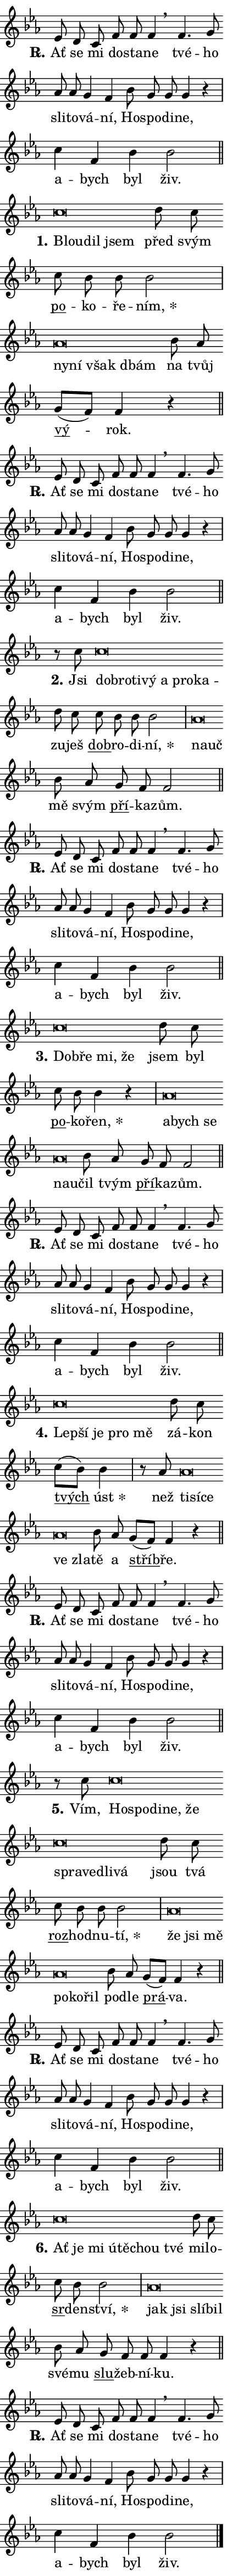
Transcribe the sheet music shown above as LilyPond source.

\version "2.24.0"
\header { tagline = "" }
\paper {
  indent = 0\cm
  top-margin = 0\cm
  right-margin = 0.13\cm % to fit lyric hyphens
  bottom-margin = 0\cm
  left-margin = 0\cm
  paper-width = 7\cm
  page-breaking = #ly:one-page-breaking
  system-system-spacing.basic-distance = #11
  score-system-spacing.basic-distance = #11
  ragged-last = ##f
}


%% Author: Thomas Morley
%% https://lists.gnu.org/archive/html/lilypond-user/2020-05/msg00002.html
#(define (line-position grob)
"Returns position of @var[grob} in current system:
   @code{'start}, if at first time-step
   @code{'end}, if at last time-step
   @code{'middle} otherwise
"
  (let* ((col (ly:item-get-column grob))
         (ln (ly:grob-object col 'left-neighbor))
         (rn (ly:grob-object col 'right-neighbor))
         (col-to-check-left (if (ly:grob? ln) ln col))
         (col-to-check-right (if (ly:grob? rn) rn col))
         (break-dir-left
           (and
             (ly:grob-property col-to-check-left 'non-musical #f)
             (ly:item-break-dir col-to-check-left)))
         (break-dir-right
           (and
             (ly:grob-property col-to-check-right 'non-musical #f)
             (ly:item-break-dir col-to-check-right))))
        (cond ((eqv? 1 break-dir-left) 'start)
              ((eqv? -1 break-dir-right) 'end)
              (else 'middle))))

#(define (tranparent-at-line-position vctor)
  (lambda (grob)
  "Relying on @code{line-position} select the relevant enry from @var{vctor}.
Used to determine transparency,"
    (case (line-position grob)
      ((end) (not (vector-ref vctor 0)))
      ((middle) (not (vector-ref vctor 1)))
      ((start) (not (vector-ref vctor 2))))))

noteHeadBreakVisibility =
#(define-music-function (break-visibility)(vector?)
"Makes @code{NoteHead}s transparent relying on @var{break-visibility}"
#{
  \override NoteHead.transparent =
    #(tranparent-at-line-position break-visibility)
#})

#(define delete-ledgers-for-transparent-note-heads
  (lambda (grob)
    "Reads whether a @code{NoteHead} is transparent.
If so this @code{NoteHead} is removed from @code{'note-heads} from
@var{grob}, which is supposed to be @code{LedgerLineSpanner}.
As a result ledgers are not printed for this @code{NoteHead}"
    (let* ((nhds-array (ly:grob-object grob 'note-heads))
           (nhds-list
             (if (ly:grob-array? nhds-array)
                 (ly:grob-array->list nhds-array)
                 '()))
           ;; Relies on the transparent-property being done before
           ;; Staff.LedgerLineSpanner.after-line-breaking is executed.
           ;; This is fragile ...
           (to-keep
             (remove
               (lambda (nhd)
                 (ly:grob-property nhd 'transparent #f))
               nhds-list)))
      ;; TODO find a better method to iterate over grob-arrays, similiar
      ;; to filter/remove etc for lists
      ;; For now rebuilt from scratch
      (set! (ly:grob-object grob 'note-heads)  '())
      (for-each
        (lambda (nhd)
          (ly:pointer-group-interface::add-grob grob 'note-heads nhd))
        to-keep))))

squashNotes = {
  \override NoteHead.X-extent = #'(-0.2 . 0.2)
  \override NoteHead.Y-extent = #'(-0.75 . 0)
  \override NoteHead.stencil =
    #(lambda (grob)
       (let ((pos (ly:grob-property grob 'staff-position)))
         (begin
           (if (< pos -7) (display "ERROR: Lower brevis then expected\n") (display ""))
           (if (<= pos -6) ly:text-interface::print ly:note-head::print))))
}
unSquashNotes = {
  \revert NoteHead.X-extent
  \revert NoteHead.Y-extent
  \revert NoteHead.stencil
}

hideNotes = \noteHeadBreakVisibility #begin-of-line-visible
unHideNotes = \noteHeadBreakVisibility #all-visible

% work-around for resetting accidentals
% https://lilypond.org/doc/v2.23/Documentation/notation/displaying-rhythms#unmetered-music
cadenzaMeasure = {
  \cadenzaOff
  \partial 1024 s1024
  \cadenzaOn
}

#(define-markup-command (accent layout props text) (markup?)
  "Underline accented syllable"
  (interpret-markup layout props
    #{\markup \override #'(offset . 4.3) \underline { #text }#}))

responsum = \markup \concat {
  "R" \hspace #-1.05 \path #0.1 #'((moveto 0 0.07) (lineto 0.9 0.8)) \hspace #0.05 "."
}

spaceSize = #0.6828661417322834 % exact space size for TeX Gyre Schola

\layout {
  \context {
    \Staff
    \remove "Time_signature_engraver"
    \override LedgerLineSpanner.after-line-breaking = #delete-ledgers-for-transparent-note-heads
  }
  \context {
    \Lyrics {
      \override LyricSpace.minimum-distance = \spaceSize
      \override LyricText.font-name = #"TeX Gyre Schola"
      \override LyricText.font-size = 1
      \override StanzaNumber.font-name = #"TeX Gyre Schola Bold"
      \override StanzaNumber.font-size = 1
    }
  }
  \context {
    \Score 
    \override NoteHead.text =
      #(lambda (grob) 
        (let ((pos (ly:grob-property grob 'staff-position)))
          #{\markup {
            \combine
              \halign #-0.55 \raise #(if (= pos -6) 0 0.5) \override #'(thickness . 2) \draw-line #'(3.2 . 0)
              \musicglyph "noteheads.sM1"
          }#}))
  }
}

% magnetic-lyrics.ily
%
%   written by
%     Jean Abou Samra <jean@abou-samra.fr>
%     Werner Lemberg <wl@gnu.org>
%
%   adapted by
%     Jiri Hon <jiri.hon@gmail.com>
%
% Version 2022-Apr-15

% https://www.mail-archive.com/lilypond-user@gnu.org/msg149350.html

#(define (Left_hyphen_pointer_engraver context)
   "Collect syllable-hyphen-syllable occurrences in lyrics and store
them in properties.  This engraver only looks to the left.  For
example, if the lyrics input is @code{foo -- bar}, it does the
following.

@itemize @bullet
@item
Set the @code{text} property of the @code{LyricHyphen} grob between
@q{foo} and @q{bar} to @code{foo}.

@item
Set the @code{left-hyphen} property of the @code{LyricText} grob with
text @q{foo} to the @code{LyricHyphen} grob between @q{foo} and
@q{bar}.
@end itemize

Use this auxiliary engraver in combination with the
@code{lyric-@/text::@/apply-@/magnetic-@/offset!} hook."
   (let ((hyphen #f)
         (text #f))
     (make-engraver
      (acknowledgers
       ((lyric-syllable-interface engraver grob source-engraver)
        (set! text grob)))
      (end-acknowledgers
       ((lyric-hyphen-interface engraver grob source-engraver)
        ;(when (not (grob::has-interface grob 'lyric-space-interface))
          (set! hyphen grob)));)
      ((stop-translation-timestep engraver)
       (when (and text hyphen)
         (ly:grob-set-object! text 'left-hyphen hyphen))
       (set! text #f)
       (set! hyphen #f)))))

#(define (lyric-text::apply-magnetic-offset! grob)
   "If the space between two syllables is less than the value in
property @code{LyricText@/.details@/.squash-threshold}, move the right
syllable to the left so that it gets concatenated with the left
syllable.

Use this function as a hook for
@code{LyricText@/.after-@/line-@/breaking} if the
@code{Left_@/hyphen_@/pointer_@/engraver} is active."
   (let ((hyphen (ly:grob-object grob 'left-hyphen #f)))
     (when hyphen
       (let ((left-text (ly:spanner-bound hyphen LEFT)))
         (when (grob::has-interface left-text 'lyric-syllable-interface)
           (let* ((common (ly:grob-common-refpoint grob left-text X))
                  (this-x-ext (ly:grob-extent grob common X))
                  (left-x-ext
                   (begin
                     ;; Trigger magnetism for left-text.
                     (ly:grob-property left-text 'after-line-breaking)
                     (ly:grob-extent left-text common X)))
                  ;; `delta` is the gap width between two syllables.
                  (delta (- (interval-start this-x-ext)
                            (interval-end left-x-ext)))
                  (details (ly:grob-property grob 'details))
                  (threshold (assoc-get 'squash-threshold details 0.2)))
             (when (< delta threshold)
               (let* (;; We have to manipulate the input text so that
                      ;; ligatures crossing syllable boundaries are not
                      ;; disabled.  For languages based on the Latin
                      ;; script this is essentially a beautification.
                      ;; However, for non-Western scripts it can be a
                      ;; necessity.
                      (lt (ly:grob-property left-text 'text))
                      (rt (ly:grob-property grob 'text))
                      (is-space (grob::has-interface hyphen 'lyric-space-interface))
                      (space (if is-space " " ""))
                      (extra-delta (if is-space spaceSize 0))
                      ;; Append new syllable.
                      (ltrt-space (if (and (string? lt) (string? rt))
                                (string-append lt space rt)
                                (make-concat-markup (list lt space rt))))
                      ;; Right-align `ltrt` to the right side.
                      (ltrt-space-markup (grob-interpret-markup
                               grob
                               (make-translate-markup
                                (cons (interval-length this-x-ext) 0)
                                (make-right-align-markup ltrt-space)))))
                 (begin
                   ;; Don't print `left-text`.
                   (ly:grob-set-property! left-text 'stencil #f)
                   ;; Set text and stencil (which holds all collected
                   ;; syllables so far) and shift it to the left.
                   (ly:grob-set-property! grob 'text ltrt-space)
                   (ly:grob-set-property! grob 'stencil ltrt-space-markup)
                   (ly:grob-translate-axis! grob (- (- delta extra-delta)) X))))))))))


#(define (lyric-hyphen::displace-bounds-first grob)
   ;; Make very sure this callback isn't triggered too early.
   (let ((left (ly:spanner-bound grob LEFT))
         (right (ly:spanner-bound grob RIGHT)))
     (ly:grob-property left 'after-line-breaking)
     (ly:grob-property right 'after-line-breaking)
     (ly:lyric-hyphen::print grob)))

squashThreshold = #0.4

\layout {
  \context {
    \Lyrics
    \consists #Left_hyphen_pointer_engraver
    \override LyricText.after-line-breaking =
      #lyric-text::apply-magnetic-offset!
    \override LyricHyphen.stencil = #lyric-hyphen::displace-bounds-first
    \override LyricText.details.squash-threshold = \squashThreshold
    \override LyricHyphen.minimum-distance = 0
    \override LyricHyphen.minimum-length = \squashThreshold
  }
}

squashText = \override LyricText.details.squash-threshold = 9999
unSquashText = \override LyricText.details.squash-threshold = \squashThreshold

leftText = \override LyricText.self-alignment-X = #LEFT
unLeftText = \revert LyricText.self-alignment-X

starOffset = #(lambda (grob) 
                (let ((x_offset (ly:self-alignment-interface::aligned-on-x-parent grob)))
                  (if (= x_offset 0) 0 (+ x_offset 1.2))))

star = #(define-music-function (syllable)(string?)
"Append star separator at the end of a syllable"
#{
  \once \override LyricText.X-offset = #starOffset
  \lyricmode { \markup {
    #syllable
    \override #'((font-name . "TeX Gyre Schola Bold")) \hspace #0.2 \lower #0.65 \larger "*"
  } }
#})

starAccent = #(define-music-function (syllable)(string?)
"Append star separator at the end of a syllable and make accent"
#{
  \once \override LyricText.X-offset = #starOffset
  \lyricmode { \markup {
    \accent #syllable
    \override #'((font-name . "TeX Gyre Schola Bold")) \hspace #0.2 \lower #0.65 \larger "*"
  } }
#})

breath = #(define-music-function (syllable)(string?)
"Append breathing indicator at the end of a syllable"
#{
  \lyricmode { \markup { #syllable "+" } }
#})

optionalBreath = #(define-music-function (syllable)(string?)
"Append optional breathing indicator at the end of a syllable"
#{
  \lyricmode { \markup { #syllable "(+)" } }
#})


\score {
    <<
        \new Voice = "melody" { \cadenzaOn \key es \major \relative { es'8 d c f f f4 \breathe \bar "" f4. g8 \bar "" as as \bar "" g4 f \bar "" bes8 g g g4 r \cadenzaMeasure \bar "|" c f, bes bes2 \cadenzaMeasure \bar "||" \break } }
        \new Lyrics \lyricsto "melody" { \lyricmode { \set stanza = \responsum
Ať se mi do -- sta -- ne tvé -- ho sli -- to -- vá -- ní, Ho -- spo -- di -- ne, a -- bych byl živ. } }
    >>
    \layout {}
}

\score {
    <<
        \new Voice = "melody" { \cadenzaOn \key es \major \relative { \squashNotes c''\breve*1/16 \hideNotes \breve*1/16 \breve*1/16 \bar "" \unHideNotes \unSquashNotes d8 c \bar "" c bes bes bes2 \cadenzaMeasure \bar "|" \squashNotes as\breve*1/16 \hideNotes \breve*1/16 \bar "" \breve*1/16 \breve*1/16 \bar "" \unHideNotes \unSquashNotes bes8 as \bar "" g[( f)] f4 r \cadenzaMeasure \bar "||" \break } }
        \new Lyrics \lyricsto "melody" { \lyricmode { \set stanza = "1."
\leftText Blou -- \squashText dil jsem \unLeftText \unSquashText před svým \markup \accent po -- ko -- ře -- \star ním, \leftText ny -- \squashText ní však dbám \unLeftText \unSquashText na tvůj \markup \accent vý -- rok. } }
    >>
    \layout {}
}

\score {
    <<
        \new Voice = "melody" { \cadenzaOn \key es \major \relative { es'8 d c f f f4 \breathe \bar "" f4. g8 \bar "" as as \bar "" g4 f \bar "" bes8 g g g4 r \cadenzaMeasure \bar "|" c f, bes bes2 \cadenzaMeasure \bar "||" \break } }
        \new Lyrics \lyricsto "melody" { \lyricmode { \set stanza = \responsum
Ať se mi do -- sta -- ne tvé -- ho sli -- to -- vá -- ní, Ho -- spo -- di -- ne, a -- bych byl živ. } }
    >>
    \layout {}
}

\score {
    <<
        \new Voice = "melody" { \cadenzaOn \key es \major \relative { r8 c''8 \squashNotes c\breve*1/16 \hideNotes \breve*1/16 \bar "" \breve*1/16 \bar "" \breve*1/16 \bar "" \breve*1/16 \bar "" \breve*1/16 \breve*1/16 \bar "" \unHideNotes \unSquashNotes d8 c \bar "" c bes bes bes2 \cadenzaMeasure \bar "|" \squashNotes as\breve*1/16 \hideNotes \breve*1/16 \bar "" \unHideNotes \unSquashNotes bes8 as \bar "" g f f2 \cadenzaMeasure \bar "||" \break } }
        \new Lyrics \lyricsto "melody" { \lyricmode { \set stanza = "2."
Jsi \leftText dob -- \squashText ro -- ti -- vý a pro -- ka -- \unLeftText \unSquashText zu -- ješ \markup \accent dob -- ro -- di -- \star ní, \leftText na -- \squashText uč \unLeftText \unSquashText mě svým \markup \accent pří -- ka -- zům. } }
    >>
    \layout {}
}

\score {
    <<
        \new Voice = "melody" { \cadenzaOn \key es \major \relative { es'8 d c f f f4 \breathe \bar "" f4. g8 \bar "" as as \bar "" g4 f \bar "" bes8 g g g4 r \cadenzaMeasure \bar "|" c f, bes bes2 \cadenzaMeasure \bar "||" \break } }
        \new Lyrics \lyricsto "melody" { \lyricmode { \set stanza = \responsum
Ať se mi do -- sta -- ne tvé -- ho sli -- to -- vá -- ní, Ho -- spo -- di -- ne, a -- bych byl živ. } }
    >>
    \layout {}
}

\score {
    <<
        \new Voice = "melody" { \cadenzaOn \key es \major \relative { \squashNotes c''\breve*1/16 \hideNotes \breve*1/16 \bar "" \breve*1/16 \breve*1/16 \bar "" \unHideNotes \unSquashNotes d8 c \bar "" c bes bes4 r \cadenzaMeasure \bar "|" \squashNotes as\breve*1/16 \hideNotes \breve*1/16 \bar "" \breve*1/16 \bar "" \breve*1/16 \breve*1/16 \bar "" \unHideNotes \unSquashNotes bes8 as \bar "" g f f2 \cadenzaMeasure \bar "||" \break } }
        \new Lyrics \lyricsto "melody" { \lyricmode { \set stanza = "3."
\leftText Dob -- \squashText ře mi, že \unLeftText \unSquashText jsem byl \markup \accent po -- ko -- \star řen, \leftText a -- \squashText bych se na -- u -- \unLeftText \unSquashText čil tvým \markup \accent pří -- ka -- zům. } }
    >>
    \layout {}
}

\score {
    <<
        \new Voice = "melody" { \cadenzaOn \key es \major \relative { es'8 d c f f f4 \breathe \bar "" f4. g8 \bar "" as as \bar "" g4 f \bar "" bes8 g g g4 r \cadenzaMeasure \bar "|" c f, bes bes2 \cadenzaMeasure \bar "||" \break } }
        \new Lyrics \lyricsto "melody" { \lyricmode { \set stanza = \responsum
Ať se mi do -- sta -- ne tvé -- ho sli -- to -- vá -- ní, Ho -- spo -- di -- ne, a -- bych byl živ. } }
    >>
    \layout {}
}

\score {
    <<
        \new Voice = "melody" { \cadenzaOn \key es \major \relative { \squashNotes c''\breve*1/16 \hideNotes \breve*1/16 \bar "" \breve*1/16 \bar "" \breve*1/16 \breve*1/16 \bar "" \unHideNotes \unSquashNotes d8 c \bar "" c[( bes)] bes4 \cadenzaMeasure \bar "|" r8 as8 \squashNotes as\breve*1/16 \hideNotes \breve*1/16 \bar "" \breve*1/16 \bar "" \breve*1/16 \breve*1/16 \bar "" \unHideNotes \unSquashNotes bes8 as \bar "" g[( f)] f4 r \cadenzaMeasure \bar "||" \break } }
        \new Lyrics \lyricsto "melody" { \lyricmode { \set stanza = "4."
\leftText Lep -- \squashText ší je pro mě \unLeftText \unSquashText zá -- kon \markup \accent tvých \star úst než \leftText ti -- \squashText sí -- ce ve zla -- \unLeftText \unSquashText tě a \markup \accent stříb -- ře. } }
    >>
    \layout {}
}

\score {
    <<
        \new Voice = "melody" { \cadenzaOn \key es \major \relative { es'8 d c f f f4 \breathe \bar "" f4. g8 \bar "" as as \bar "" g4 f \bar "" bes8 g g g4 r \cadenzaMeasure \bar "|" c f, bes bes2 \cadenzaMeasure \bar "||" \break } }
        \new Lyrics \lyricsto "melody" { \lyricmode { \set stanza = \responsum
Ať se mi do -- sta -- ne tvé -- ho sli -- to -- vá -- ní, Ho -- spo -- di -- ne, a -- bych byl živ. } }
    >>
    \layout {}
}

\score {
    <<
        \new Voice = "melody" { \cadenzaOn \key es \major \relative { r8 c''8 \squashNotes c\breve*1/16 \hideNotes \breve*1/16 \bar "" \breve*1/16 \bar "" \breve*1/16 \bar "" \breve*1/16 \bar "" \breve*1/16 \bar "" \breve*1/16 \bar "" \breve*1/16 \breve*1/16 \bar "" \unHideNotes \unSquashNotes d8 c \bar "" c bes bes bes2 \cadenzaMeasure \bar "|" \squashNotes as\breve*1/16 \hideNotes \breve*1/16 \bar "" \breve*1/16 \bar "" \breve*1/16 \bar "" \breve*1/16 \breve*1/16 \bar "" \unHideNotes \unSquashNotes bes8 as \bar "" g[( f)] f4 r \cadenzaMeasure \bar "||" \break } }
        \new Lyrics \lyricsto "melody" { \lyricmode { \set stanza = "5."
Vím, \leftText Ho -- \squashText spo -- di -- ne, že spra -- ve -- dli -- vá \unLeftText \unSquashText jsou tvá \markup \accent roz -- hod -- nu -- \star tí, \leftText že \squashText jsi mě po -- ko -- řil \unLeftText \unSquashText po -- dle \markup \accent prá -- va. } }
    >>
    \layout {}
}

\score {
    <<
        \new Voice = "melody" { \cadenzaOn \key es \major \relative { es'8 d c f f f4 \breathe \bar "" f4. g8 \bar "" as as \bar "" g4 f \bar "" bes8 g g g4 r \cadenzaMeasure \bar "|" c f, bes bes2 \cadenzaMeasure \bar "||" \break } }
        \new Lyrics \lyricsto "melody" { \lyricmode { \set stanza = \responsum
Ať se mi do -- sta -- ne tvé -- ho sli -- to -- vá -- ní, Ho -- spo -- di -- ne, a -- bych byl živ. } }
    >>
    \layout {}
}

\score {
    <<
        \new Voice = "melody" { \cadenzaOn \key es \major \relative { \squashNotes c''\breve*1/16 \hideNotes \breve*1/16 \bar "" \breve*1/16 \bar "" \breve*1/16 \bar "" \breve*1/16 \bar "" \breve*1/16 \breve*1/16 \bar "" \unHideNotes \unSquashNotes d8 c \bar "" c bes bes2 \cadenzaMeasure \bar "|" \squashNotes as\breve*1/16 \hideNotes \breve*1/16 \bar "" \breve*1/16 \breve*1/16 \bar "" \unHideNotes \unSquashNotes bes8 as \bar "" g f f f4 r \cadenzaMeasure \bar "||" \break } }
        \new Lyrics \lyricsto "melody" { \lyricmode { \set stanza = "6."
\leftText Ať \squashText je mi ú -- tě -- chou tvé \unLeftText \unSquashText mi -- lo -- \markup \accent sr -- den -- \star ství, \leftText jak \squashText jsi slí -- bil \unLeftText \unSquashText své -- mu \markup \accent slu -- žeb -- ní -- ku. } }
    >>
    \layout {}
}

\score {
    <<
        \new Voice = "melody" { \cadenzaOn \key es \major \relative { es'8 d c f f f4 \breathe \bar "" f4. g8 \bar "" as as \bar "" g4 f \bar "" bes8 g g g4 r \cadenzaMeasure \bar "|" c f, bes bes2 \cadenzaMeasure \bar "||" \break } \bar "|." }
        \new Lyrics \lyricsto "melody" { \lyricmode { \set stanza = \responsum
Ať se mi do -- sta -- ne tvé -- ho sli -- to -- vá -- ní, Ho -- spo -- di -- ne, a -- bych byl živ. } }
    >>
    \layout {}
}
